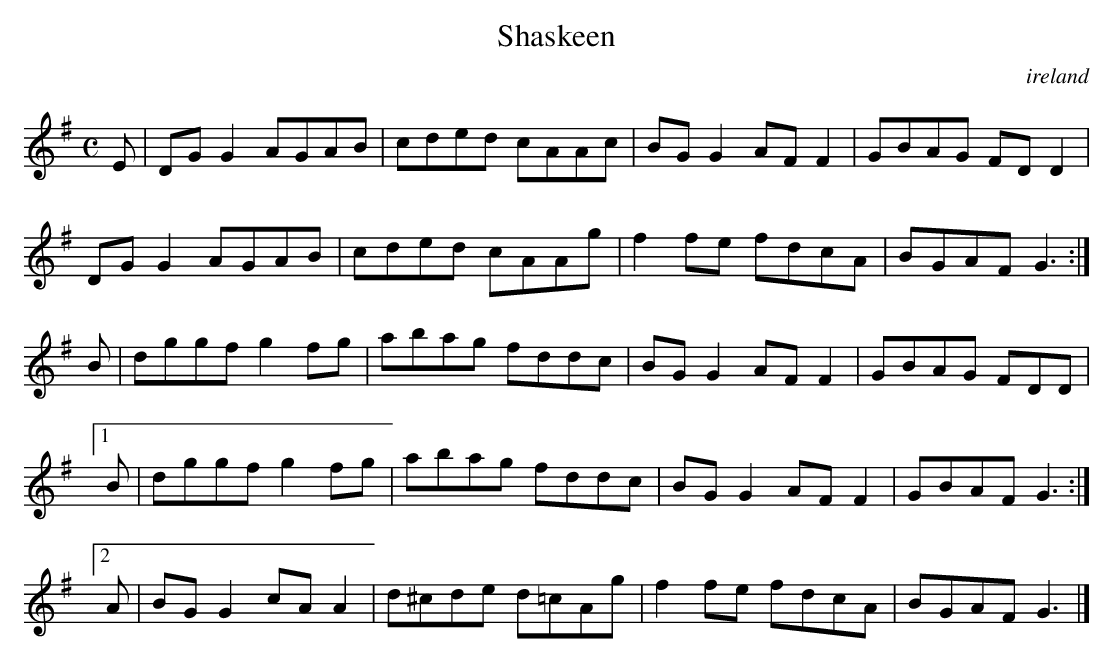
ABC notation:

X:1
T:Shaskeen
O:ireland
M:C
L:1/8
K:G Major
E|DGG2 AGAB|cded cAAc|BGG2 AFF2|GBAG FDD2|!
DGG2 AGAB|cded cAAg|f2fe fdcA|BGAF G3:|!
B|dggf g2fg|abag fddc|BGG2 AFF2|GBAG FDD|!
[1 B|dggf g2fg|abag fddc|BGG2 AFF2|GBAF G3:|!
[2 A|BGG2 cAA2|d^cde d=cAg|f2fe fdcA|BGAF G3|]!
